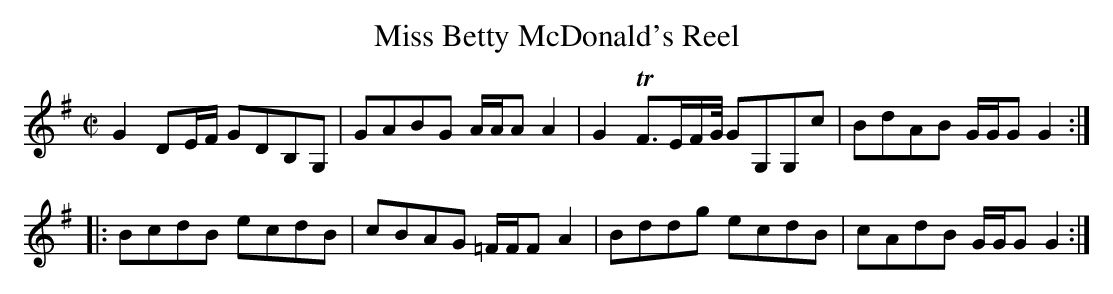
X:1
T:Miss Betty McDonald's Reel
M:C|
L:1/8
K:G
G2 DE/F/ GDB,G,|GABG A/A/A A2|G2 TF>EF/G/4 GG,G,c|BdAB G/G/G G2:|
|:BcdB ecdB|cBAG =F/F/F A2|Bddg ecdB|cAdB G/G/G G2:|
